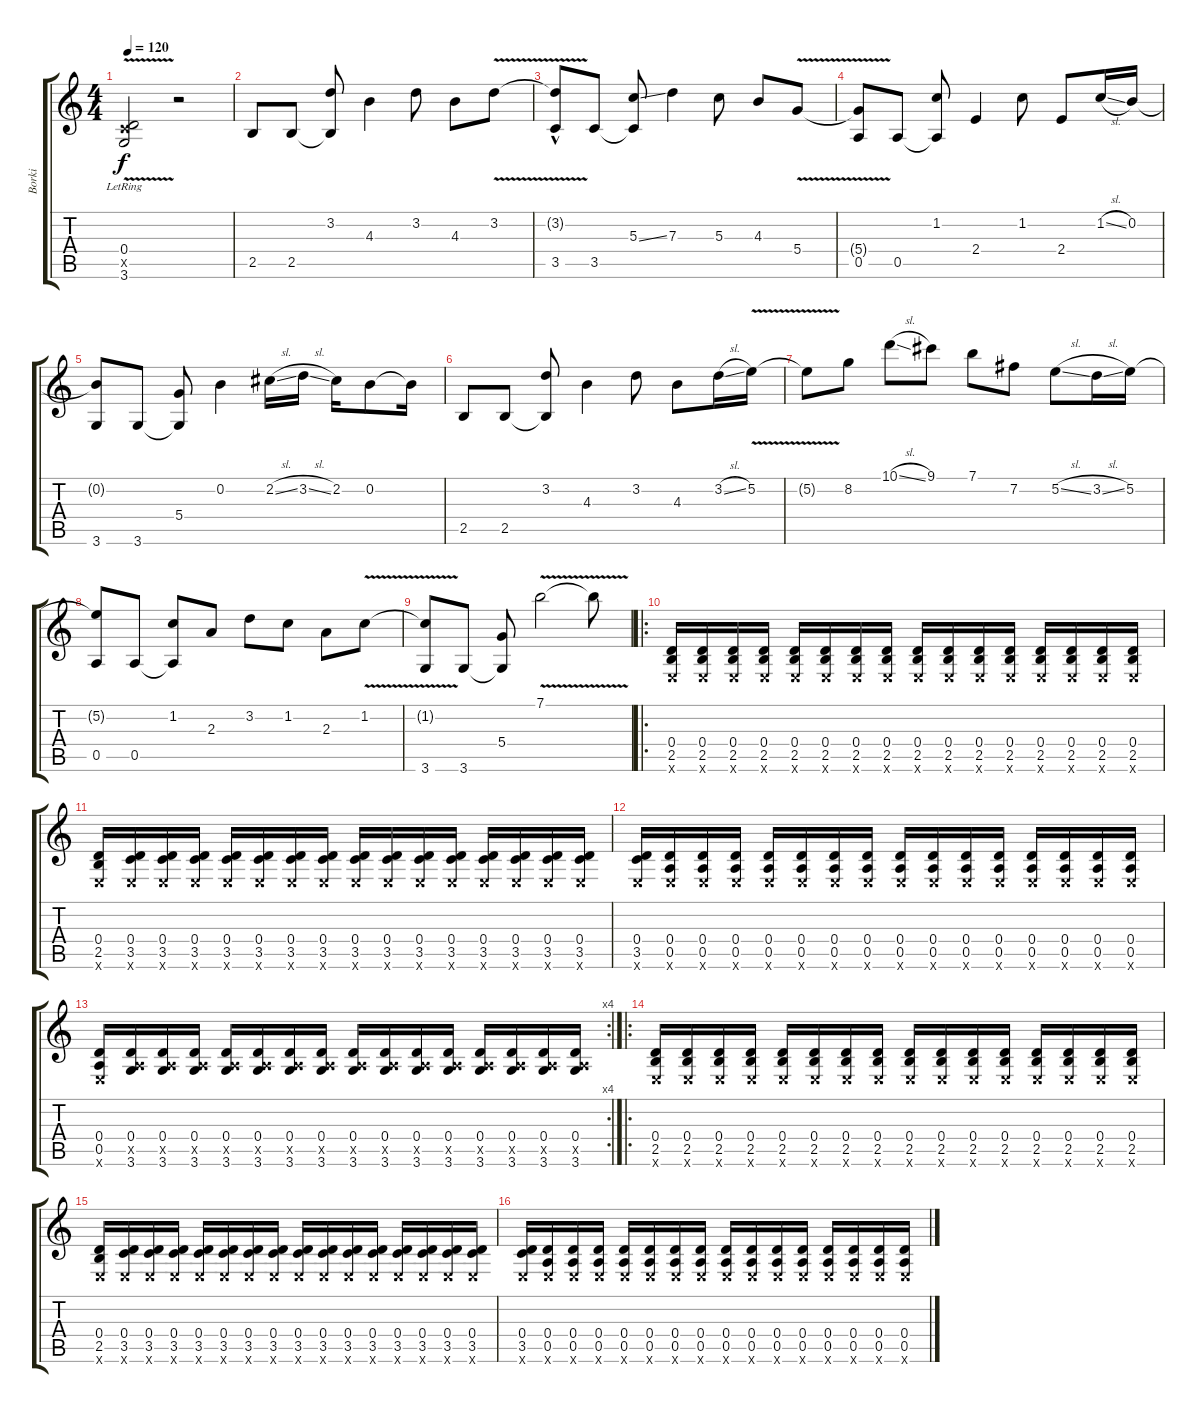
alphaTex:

\track ("Borki" "Borki") {instrument acousticguitarsteel}
\staff {score tabs}
\tuning (E4 B3 G3 D3 A2 E2) {hide}
\ts (4 4)
\tempo 120
\clef g2
\ks c
(0.4{v lr} 3.5{x} 3.6{v}).2{dy f} r.2 |
2.5.8 2.5.8 (3.2 2.5{t}).8 4.3.4 3.2.8 4.3.8 3.2{v}.8 |
(3.2{hac t} 3.5).8 3.5.8 (5.3{ss} 3.5{t}).8 7.3.4 5.3.8 4.3.8 5.4{v}.8 |
(5.4{t} 0.5).8 0.5.8 (1.2 0.5{t}).8 2.4.4 1.2.8 2.4.8 1.2{sl}.16 0.2.16 |
(0.2{t} 3.6).8 3.6.8 (5.4 3.6{t}).8 0.2.4 2.2{sl}.16 3.2{sl}.16 2.2.16 0.2.8 0.2{t}.16 |
2.5.8 2.5.8 (3.2 2.5{t}).8 4.3.4 3.2.8 4.3.8 3.2{sl}.16 5.2{v}.16 |
5.2{t}.8 8.2.8 10.1{sl}.8 9.1.8 7.1.8 7.2.8 5.2{sl}.8 3.2{sl}.16 5.2.16 |
(5.2{t} 0.5).8 0.5.8 (1.2 0.5{t}).8 2.3.8 3.2.8 1.2.8 2.3.8 1.2{v}.8 |
(1.2{t} 3.6).8 3.6.8 (5.4 3.6{t}).8 7.1{v}.2 7.1{t}.8 |
\ro
(0.4 2.5 0.6{x}).16 (0.4 2.5 0.6{x}).16 (0.4 2.5 0.6{x}).16 (0.4 2.5 0.6{x}).16 (0.4 2.5 0.6{x}).16 (0.4 2.5 0.6{x}).16 (0.4 2.5 0.6{x}).16 (0.4 2.5 0.6{x}).16 (0.4 2.5 0.6{x}).16 (0.4 2.5 0.6{x}).16 (0.4 2.5 0.6{x}).16 (0.4 2.5 0.6{x}).16 (0.4 2.5 0.6{x}).16 (0.4 2.5 0.6{x}).16 (0.4 2.5 0.6{x}).16 (0.4 2.5 0.6{x}).16 |
(0.4 2.5 0.6{x}).16 (0.4 3.5 0.6{x}).16 (0.4 3.5 0.6{x}).16 (0.4 3.5 0.6{x}).16 (0.4 3.5 0.6{x}).16 (0.4 3.5 0.6{x}).16 (0.4 3.5 0.6{x}).16 (0.4 3.5 0.6{x}).16 (0.4 3.5 0.6{x}).16 (0.4 3.5 0.6{x}).16 (0.4 3.5 0.6{x}).16 (0.4 3.5 0.6{x}).16 (0.4 3.5 0.6{x}).16 (0.4 3.5 0.6{x}).16 (0.4 3.5 0.6{x}).16 (0.4 3.5 0.6{x}).16 |
(0.4 3.5 0.6{x}).16 (0.4 0.5 0.6{x}).16 (0.4 0.5 0.6{x}).16 (0.4 0.5 0.6{x}).16 (0.4 0.5 0.6{x}).16 (0.4 0.5 0.6{x}).16 (0.4 0.5 0.6{x}).16 (0.4 0.5 0.6{x}).16 (0.4 0.5 0.6{x}).16 (0.4 0.5 0.6{x}).16 (0.4 0.5 0.6{x}).16 (0.4 0.5 0.6{x}).16 (0.4 0.5 0.6{x}).16 (0.4 0.5 0.6{x}).16 (0.4 0.5 0.6{x}).16 (0.4 0.5 0.6{x}).16 |
\rc 4
(0.4 0.5 0.6{x}).16 (0.4 0.5{x} 3.6).16 (0.4 0.5{x} 3.6).16 (0.4 0.5{x} 3.6).16 (0.4 0.5{x} 3.6).16 (0.4 0.5{x} 3.6).16 (0.4 0.5{x} 3.6).16 (0.4 0.5{x} 3.6).16 (0.4 0.5{x} 3.6).16 (0.4 0.5{x} 3.6).16 (0.4 0.5{x} 3.6).16 (0.4 0.5{x} 3.6).16 (0.4 0.5{x} 3.6).16 (0.4 0.5{x} 3.6).16 (0.4 0.5{x} 3.6).16 (0.4 0.5{x} 3.6).16 |
\ro
(0.4 2.5 0.6{x}).16 (0.4 2.5 0.6{x}).16 (0.4 2.5 0.6{x}).16 (0.4 2.5 0.6{x}).16 (0.4 2.5 0.6{x}).16 (0.4 2.5 0.6{x}).16 (0.4 2.5 0.6{x}).16 (0.4 2.5 0.6{x}).16 (0.4 2.5 0.6{x}).16 (0.4 2.5 0.6{x}).16 (0.4 2.5 0.6{x}).16 (0.4 2.5 0.6{x}).16 (0.4 2.5 0.6{x}).16 (0.4 2.5 0.6{x}).16 (0.4 2.5 0.6{x}).16 (0.4 2.5 0.6{x}).16 |
(0.4 2.5 0.6{x}).16 (0.4 3.5 0.6{x}).16 (0.4 3.5 0.6{x}).16 (0.4 3.5 0.6{x}).16 (0.4 3.5 0.6{x}).16 (0.4 3.5 0.6{x}).16 (0.4 3.5 0.6{x}).16 (0.4 3.5 0.6{x}).16 (0.4 3.5 0.6{x}).16 (0.4 3.5 0.6{x}).16 (0.4 3.5 0.6{x}).16 (0.4 3.5 0.6{x}).16 (0.4 3.5 0.6{x}).16 (0.4 3.5 0.6{x}).16 (0.4 3.5 0.6{x}).16 (0.4 3.5 0.6{x}).16 |
(0.4 3.5 0.6{x}).16 (0.4 0.5 0.6{x}).16 (0.4 0.5 0.6{x}).16 (0.4 0.5 0.6{x}).16 (0.4 0.5 0.6{x}).16 (0.4 0.5 0.6{x}).16 (0.4 0.5 0.6{x}).16 (0.4 0.5 0.6{x}).16 (0.4 0.5 0.6{x}).16 (0.4 0.5 0.6{x}).16 (0.4 0.5 0.6{x}).16 (0.4 0.5 0.6{x}).16 (0.4 0.5 0.6{x}).16 (0.4 0.5 0.6{x}).16 (0.4 0.5 0.6{x}).16 (0.4 0.5 0.6{x}).16
